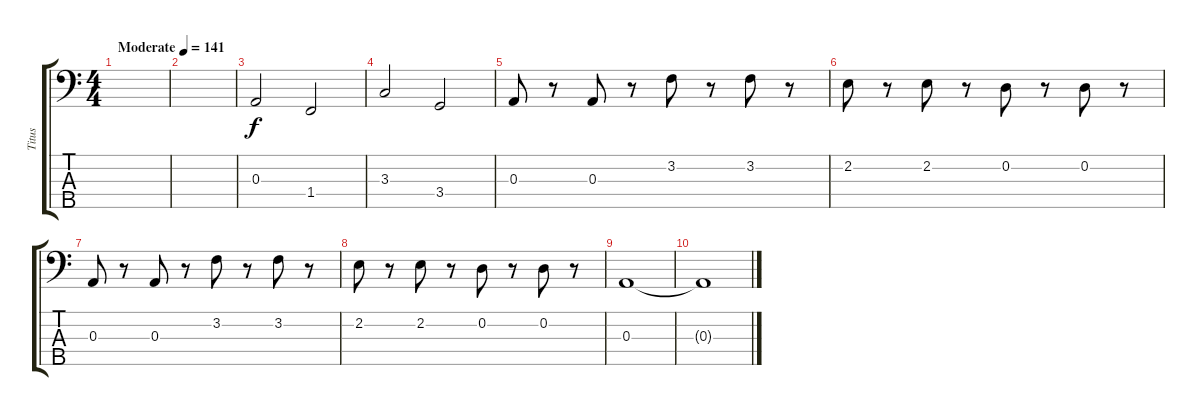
\track ("Titus" "Titus") {instrument electricbasspick}
\staff {score tabs}
\tuning (G2 D2 A1 E1 B0) {hide}
\ts (4 4)
\tempo (141 "Moderate")
\clef f4
\ks c
|
|
0.3.2 1.4.2 |
3.3.2 3.4.2 |
0.3.8 r.8 0.3.8 r.8 3.2.8 r.8 3.2.8 r.8 |
2.2.8 r.8 2.2.8 r.8 0.2.8 r.8 0.2.8 r.8 |
0.3.8 r.8 0.3.8 r.8 3.2.8 r.8 3.2.8 r.8 |
2.2.8 r.8 2.2.8 r.8 0.2.8 r.8 0.2.8 r.8 |
0.3.1 |
0.3{t}.1
